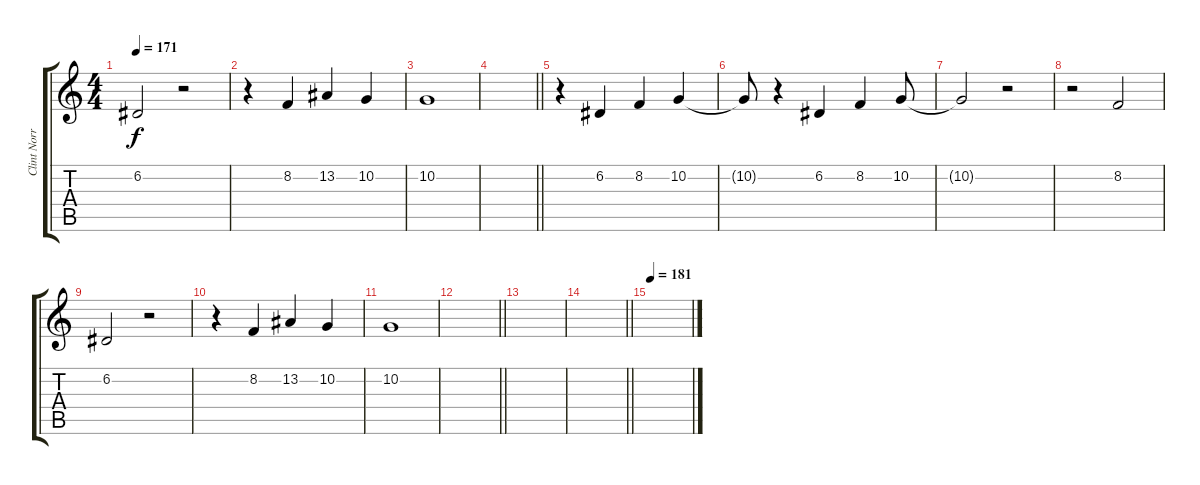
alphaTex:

\track ("Clint Norris (Voice)" "Clint Norr") {instrument oboe}
\staff {score tabs}
\tuning (D4 A3 F3 C3 G2 C2) {hide}
\ts (4 4)
\tempo 171
\clef g2
\ks c
6.2.2{dy f} r.2 |
r.4 8.2.4 13.2.4 10.2.4 |
10.2.1 |
\barLineRight lightlight
|
\section ("" "")
r.4 6.2.4 8.2.4 10.2.4 |
10.2{t}.8 r.4 6.2.4 8.2.4 10.2.8 |
10.2{t}.2 r.2 |
r.2 8.2.2 |
6.2.2 r.2 |
r.4 8.2.4 13.2.4 10.2.4 |
10.2.1 |
\barLineRight lightlight
|
\section ("" "")
|
\barLineRight lightlight
|
\section ("" "")
\tempo 181
